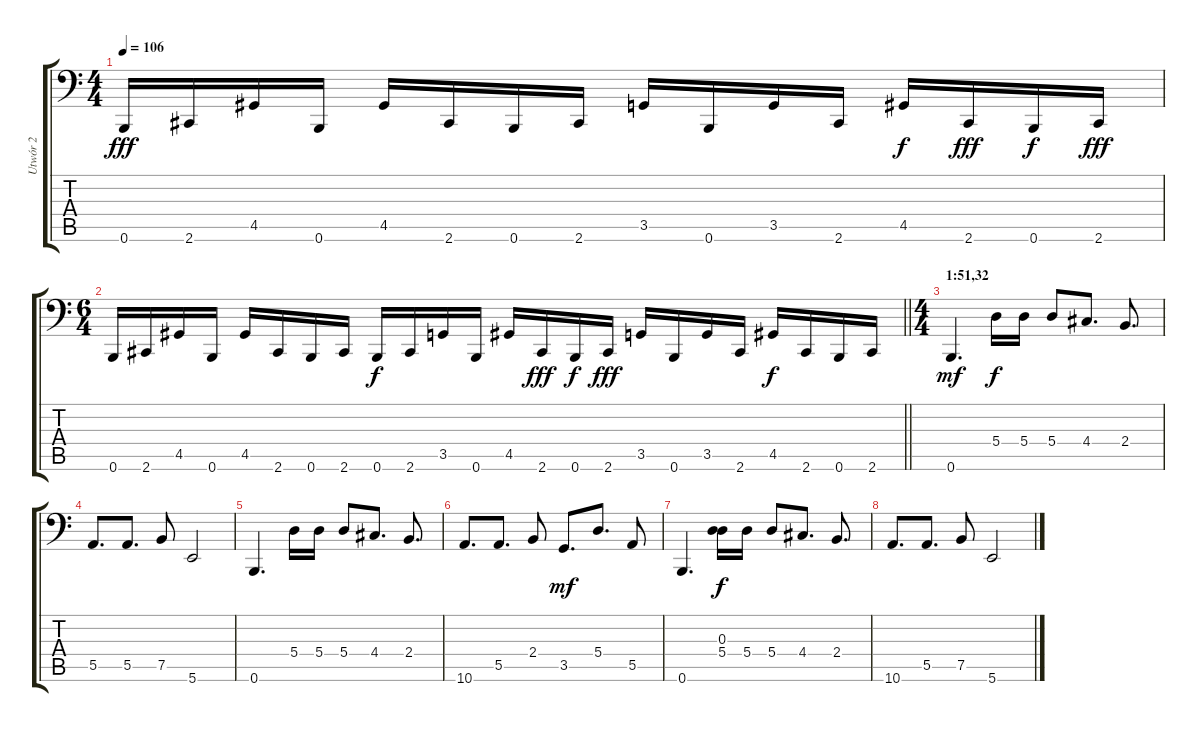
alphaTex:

\track ("Utwór 2" "Utwór 2") {instrument electricbasspick}
\staff {score tabs}
\tuning (C3 G2 D2 A1 E1 B0) {hide}
\ts (4 4)
\tempo 106
\clef f4
\ks c
0.6.16{dy fff} 2.6.16 4.5.16 0.6.16 4.5.16 2.6.16 0.6.16 2.6.16 3.5.16 0.6.16 3.5.16 2.6.16 4.5.16{dy f} 2.6.16{dy fff} 0.6.16{dy f} 2.6.16{dy fff} |
\ts (6 4)
\barLineRight lightlight
0.6.16 2.6.16 4.5.16 0.6.16 4.5.16 2.6.16 0.6.16 2.6.16 0.6.16{dy f} 2.6.16 3.5.16 0.6.16 4.5.16 2.6.16{dy fff} 0.6.16{dy f} 2.6.16{dy fff} 3.5.16 0.6.16 3.5.16 2.6.16 4.5.16{dy f} 2.6.16 0.6.16 2.6.16 |
\ts (4 4)
\section ("" "1:51,32")
0.6.4{d dy mf} 5.4.16{dy f} 5.4.16 5.4.8 4.4.8{d} 2.4.8{d} |
5.5.8{d} 5.5.8{d} 7.5.8 5.6.2 |
0.6.4{d} 5.4.16 5.4.16 5.4.8 4.4.8{d} 2.4.8{d} |
10.6.8{d} 5.5.8{d} 2.4.8 3.5.8{d dy mf} 5.4.8{d} 5.5.8 |
0.6.4{d} (0.3 5.4).16{dy f} 5.4.16 5.4.8 4.4.8{d} 2.4.8{d} |
10.6.8{d} 5.5.8{d} 7.5.8 5.6.2
